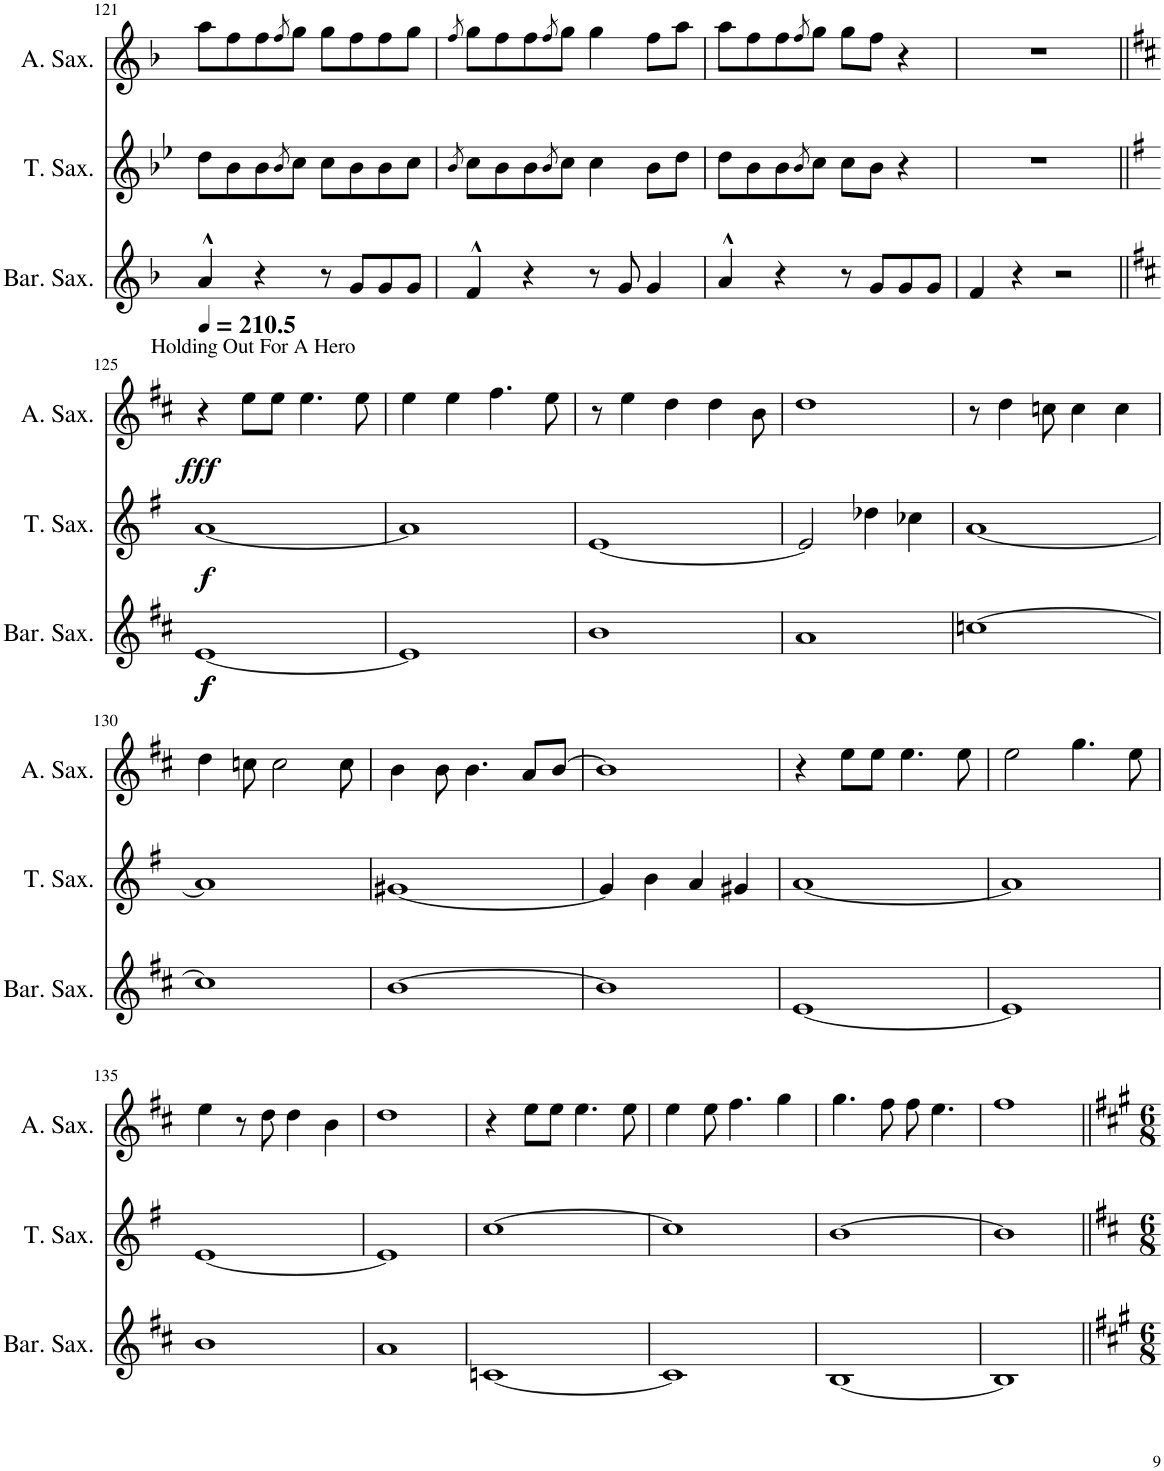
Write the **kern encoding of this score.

**kern	**dynam	**kern	**dynam	**kern	**dynam
*part3	*part3	*part2	*part2	*part1	*part1
*staff3	*staff3	*staff2	*staff2	*staff1	*staff1
*I"Baritone Saxophone	*	*I"Tenor Saxophone	*	*I"Alto Saxophone	*
*I'Bar. Sax.	*	*I'T. Sax.	*	*I'A. Sax.	*
!!LO:PB:g=z
*clefG2	*	*clefG2	*	*clefG2	*
*Trd12c21	*	*Trd8c14	*	*Trd5c9	*
*k[b-]	*	*k[b-e-]	*	*k[b-]	*
*M4/4	*	*M4/4	*	*M4/4	*
*met(c)	*	*met(c)	*	*met(c)	*
=121	=121	=121	=121	=121	=121
4a^^/	.	8dd\L	.	8aa\L	.
.	.	8b-\	.	8ff\	.
4r	.	8b-\	.	8ff\	.
.	.	8qb-/	.	8qff/	.
.	.	8cc\J	.	8gg\J	.
8r	.	8cc\L	.	8gg\L	.
8g/L	.	8b-\	.	8ff\	.
8g/	.	8b-\	.	8ff\	.
8g/J	.	8cc\J	.	8gg\J	.
=122	=122	=122	=122	=122	=122
.	.	8qb-/	.	8qff/	.
4f^^/	.	8cc\L	.	8gg\L	.
.	.	8b-\	.	8ff\	.
4r	.	8b-\	.	8ff\	.
.	.	8qb-/	.	8qff/	.
.	.	8cc\J	.	8gg\J	.
8r	.	4cc\	.	4gg\	.
8g/	.	.	.	.	.
4g/	.	8b-\L	.	8ff\L	.
.	.	8dd\J	.	8aa\J	.
=123	=123	=123	=123	=123	=123
4a^^/	.	8dd\L	.	8aa\L	.
.	.	8b-\	.	8ff\	.
4r	.	8b-\	.	8ff\	.
.	.	8qb-/	.	8qff/	.
.	.	8cc\J	.	8gg\J	.
8r	.	8cc\L	.	8gg\L	.
8g/L	.	8b-\J	.	8ff\J	.
8g/	.	4r	.	4r	.
8g/J	.	.	.	.	.
=124	=124	=124	=124	=124	=124
4f/	.	1r	.	1r	.
4r	.	.	.	.	.
2r	.	.	.	.	.
!!LO:LB:g=z
=125||	=125||	=125||	=125||	=125||	=125||
*k[f#c#]	*	*k[f#]	*	*k[f#c#]	*
*	*	*	*	*MM211	*
!	!LO:DY:b	!	!	!	!
!	!LO:DY:n=1:b	!	!LO:DY:b	!	!LO:DY:b
[1e	f f	[1a	f	4r	fff
!	!	!	!	!LO:TX:a:t=Holding Out For A Hero	!
.	.	.	.	8ee\L	.
.	.	.	.	8ee\J	.
.	.	.	.	4.ee\	.
.	.	.	.	8ee\	.
=126	=126	=126	=126	=126	=126
1e]	.	1a]	.	4ee\	.
.	.	.	.	4ee\	.
.	.	.	.	4.ff#\	.
.	.	.	.	8ee\	.
=127	=127	=127	=127	=127	=127
1b	.	[1e	.	8r	.
.	.	.	.	4ee\	.
.	.	.	.	4dd\	.
.	.	.	.	4dd\	.
.	.	.	.	8b\	.
=128	=128	=128	=128	=128	=128
1a	.	2e/]	.	1dd	.
.	.	4dd-X\	.	.	.
.	.	4cc-X\	.	.	.
=129	=129	=129	=129	=129	=129
[1ccn	.	[1a	.	8r	.
.	.	.	.	4dd\	.
.	.	.	.	8ccn\	.
.	.	.	.	4cc\	.
.	.	.	.	4cc\	.
!!LO:LB:g=z
=130	=130	=130	=130	=130	=130
1cc]	.	1a]	.	4dd\	.
.	.	.	.	8ccn\	.
.	.	.	.	2cc\	.
.	.	.	.	8cc\	.
=131	=131	=131	=131	=131	=131
[1b	.	[1g#X	.	4b\	.
.	.	.	.	8b\	.
.	.	.	.	4.b\	.
.	.	.	.	8a/L	.
.	.	.	.	[8b/J	.
=132	=132	=132	=132	=132	=132
1b]	.	4g#/]	.	1b]	.
.	.	4b\	.	.	.
.	.	4a/	.	.	.
.	.	4g#X/	.	.	.
=133	=133	=133	=133	=133	=133
[1e	.	[1a	.	4r	.
.	.	.	.	8ee\L	.
.	.	.	.	8ee\J	.
.	.	.	.	4.ee\	.
.	.	.	.	8ee\	.
=134	=134	=134	=134	=134	=134
1e]	.	1a]	.	2ee\	.
.	.	.	.	4.gg\	.
.	.	.	.	8ee\	.
!!LO:LB:g=z
=135	=135	=135	=135	=135	=135
1b	.	[1e	.	4ee\	.
.	.	.	.	8r	.
.	.	.	.	8dd\	.
.	.	.	.	4dd\	.
.	.	.	.	4b\	.
=136	=136	=136	=136	=136	=136
1a	.	1e]	.	1dd	.
=137	=137	=137	=137	=137	=137
[1cn	.	[1cc	.	4r	.
.	.	.	.	8ee\L	.
.	.	.	.	8ee\J	.
.	.	.	.	4.ee\	.
.	.	.	.	8ee\	.
=138	=138	=138	=138	=138	=138
1c]	.	1cc]	.	4ee\	.
.	.	.	.	8ee\	.
.	.	.	.	4.ff#\	.
.	.	.	.	4gg\	.
=139	=139	=139	=139	=139	=139
[1B	.	[1b	.	4.gg\	.
.	.	.	.	8ff#\	.
.	.	.	.	8ff#\	.
.	.	.	.	4.ee\	.
=140	=140	=140	=140	=140	=140
1B]	.	1b]	.	1ff#	.
=||	=||	=||	=||	=||	=||
*-	*-	*-	*-	*-	*-
